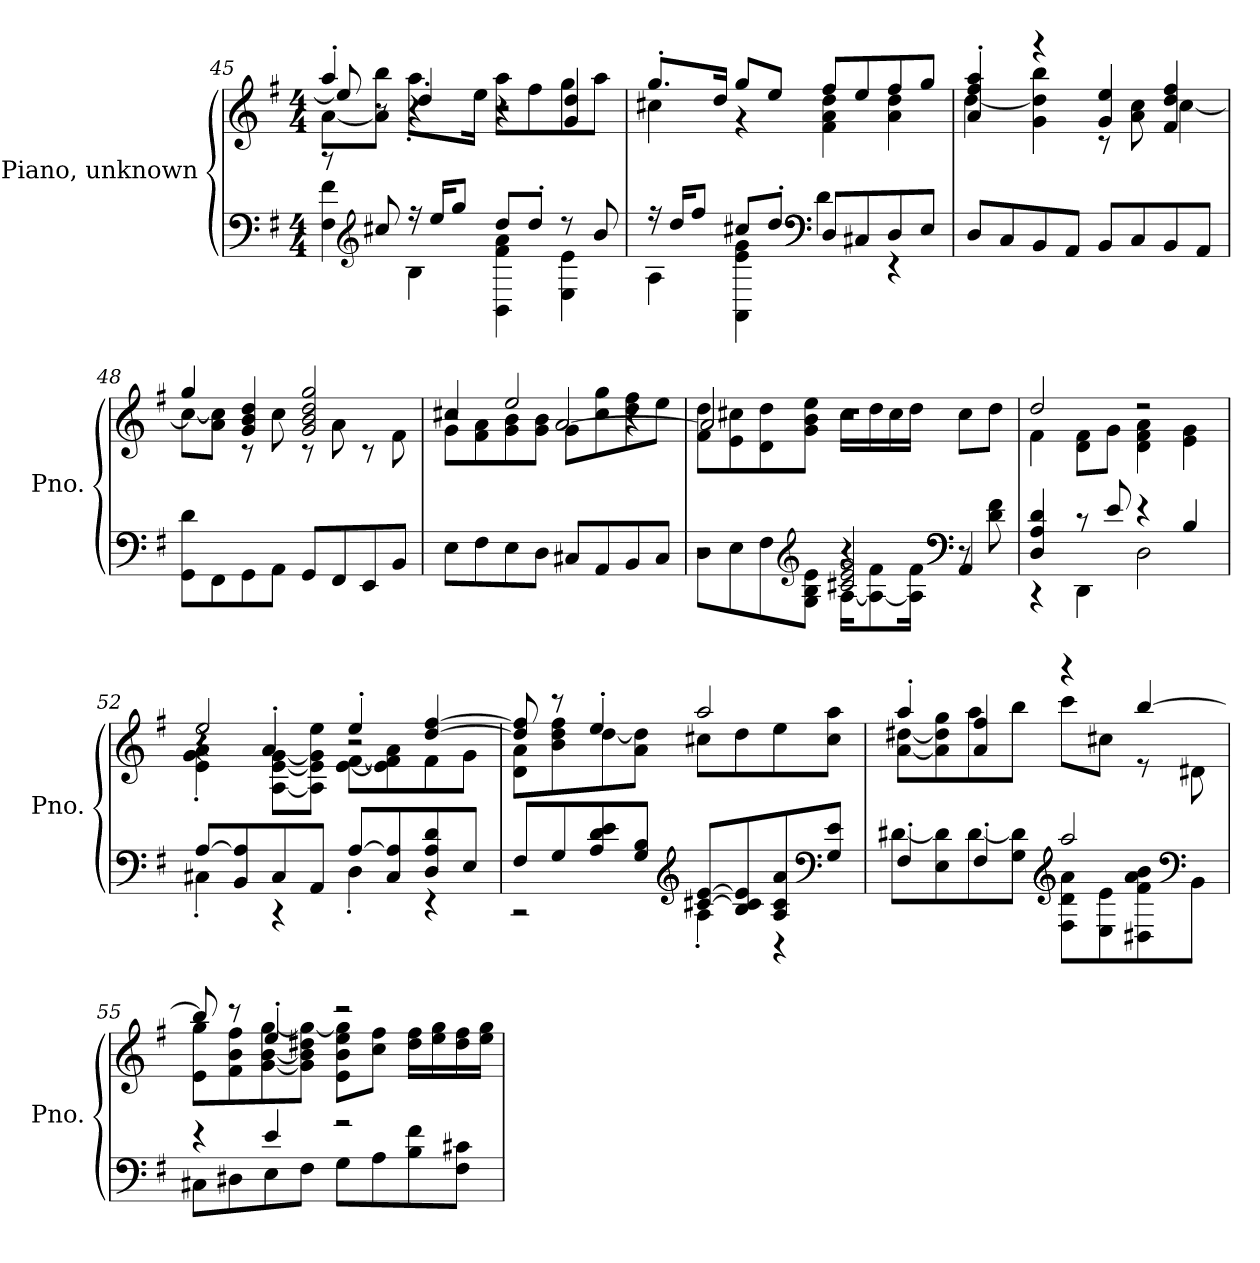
**kern	**kern
*part1	*part1
*staff2	*staff1
*I"Piano, unknown	*
*I'Pno.	*
*clefF4	*clefG2
*k[f#]	*k[f#]
*M4/4	*M4/4
=45	=45
*^	*^
*	*	*	*^
8r	4F#\ 4f#\	4aa'/	[8a\L	8ee/]
*clefG2	*	*	*	*
8cc#X/	.	.	8a\] 8bb\J	8r
16r	4B\	4r	8.aa'\L	4dd/
16ee/KL	.	.	.	.
8gg/J	.	.	.	.
.	.	.	16ee\Jk	.
8dd/L	4BB\ 4f#\ 4a\	2r	8aa\L	4r
8dd'/J	.	.	8ff#\	.
8r	4E\ 4e\	.	8gg\	4g/ 4dd/
8b/	.	.	8aa\J	.
*	*	*	*v	*v
=46	=46	=46	=46
16r	4A\	8.gg'/L	4cc#X\
16dd/KL	.	.	.
8ff#/J	.	.	.
.	.	16dd/Jk	.
8cc#X/L	4AA\ 4e\ 4g\	8gg/L	4r
8dd'/J	.	8ee/J	.
*clefF4	*	*	*
8D/L	4d\	8ff#/L	4f#\ 4a\ 4dd\
8C#X/	.	8ee/	.
8D/	4r	8ff#/	4a\ 4dd\
8E/J	.	8gg/J	.
*v	*v	*	*
!!LO:LB:g=z	!!
=47	=47	=47
8D/L	4a/' 4ff#/' 4aa/'	[4dd\
8C/	.	.
8BB/	4r	4g\ 4dd\] 4bb\
8AA/J	.	.
8BB/L	4g/ 4ee/	8r
8C/	.	8a\ 8cc\
8BB/	4f#/ 4dd/ 4ff#/	[4cc\
8AA/J	.	.
=48	=48	=48
8GG\ 8d\L	4gg/	8cc\L_
8FF#\	.	8a\ 8cc\]J
8GG\	4g/ 4b/ 4dd/	8r
8AA\J	.	8cc\
8GG/L	2g/ 2b/ 2dd/ 2gg/	8r
8FF#/	.	8a\
8EE/	.	8r
8BB/J	.	8f#\
=49	=49	=49
*	*	*^
8E\L	4cc#X/	8g\L	2r
8F#\	.	8f#\ 8a\	.
8E\	2ee/	8g\ 8b\	.
8D\J	.	8g\ 8b\J	.
8C#X/L	.	8g\L	[2a/
8AA/	.	8cc#\ 8gg\	.
8BB/	4r	8dd\ 8ff#\	.
8C#/J	.	8ee\J	.
=50	=50	=50	=50
*^	*	*	*
*	*^	*	*	*
2r	8D\L	2r	1r	8f#\ 8dd\L	2a/]
.	8E\	.	.	8e\ 8cc#X\	.
.	8F#\	.	.	8d\ 8dd\	.
*clefG2	*	*	*	*	*
.	8G\ 8B\ 8e\J	.	.	8g\ 8b\ 8ee\J	.
2c#X/ 2e/ 2g/	[16A\KL	4r	.	16cc#\LL	2r
.	8A\_ 8f#\	.	.	16dd\	.
.	.	.	.	16cc#\	.
.	16A\] 16f#\Jk	.	.	16dd\JJ	.
*clefF4	*	*	*	*	*
.	8r	4AA/	.	8cc#\L	.
.	8d\ 8f#\	.	.	8dd\J	.
*	*v	*v	*	*	*
*	*	*	*v	*v
!!LO:LB:g=z
=51	=51	=51	=51
4D/ 4A/ 4d/	4r	2dd/	4f#\
8r	4DD\	.	8d\ 8f#\L
8e/	.	.	8g\J
4r	2D\	2r	4d\ 4f#\ 4a\
4B/	.	.	4e\ 4g\
=52	=52	=52	=52
*	*	*	*^
[8A/L	4C#X'\	2ee/	4e\' 4g\' 4a\'	4r
8BB/ 8A/]	.	.	.	.
8C#/	4r	.	[8A\ [8e\ [8g\L	4a'/
8AA/J	.	.	8A\] 8e\] 8g\] 8ee\J	.
[8A/L	4D'\	4ee'/	[8e\ [8f#\L	2r
8C#/ 8A/]	.	.	8e\] 8f#\] 8a\	.
8D/ 8A/ 8d/	4r	[4dd/ [4ff#/	8f#\	.
8E/J	.	.	8g\J	.
*	*	*	*v	*v
=53	=53	=53	=53
8F#/L	2r	8dd/] 8ff#/]	8d\ 8a\L
8G/	.	8r	8b\ 8dd\ 8ff#\
8A/ 8d/ 8e/	.	4ee'/	[8dd\
8G/ 8B/J	.	.	8a\ 8dd\]J
*clefG2	*	*	*
[8c#X/ [8e/L	4A'\	2aa/	8cc#X\L
8B/ 8c#/] 8e/]	.	.	8dd\
8A/ 8c#/ 8a/	4r	.	8ee\
*clefF4	*	*	*
8G/ 8e/J	.	.	8cc#\ 8aa\J
!!LO:PB:g=z	!!
=54	=54	=54	=54
4F#'/	[8d#X\L	4aa'/	[8a\ [8dd#X\L
.	8E\ 8d#\]	.	8a\] 8dd#\] 8gg\
4F#'/	[8d#\	4a/ 4ff#/	8aa\
.	8G\ 8d#\]J	.	8bb\J
*clefG2	*	*	*
2aa/	8F#\ 8d#\ 8a\L	4r	8ccc\L
.	8E\ 8e\	.	8cc#X\J
.	8D#X\ 8f#\ 8a\ 8b\	[4bb/	8r
*clefF4	*	*	*
.	8BB\J	.	8d#X\
=55	=55	=55	=55
4r	8C#X\L	8bb/]	8e\ 8gg\L
.	8D#X\	8r	8f#\ 8b\ 8ff#\
4e/	8E\	4ee'/	[8g\ [8b\ [8gg\
.	8F#\J	.	8g\] 8b\] 8dd#X\ 8gg\_J
2r	8G\L	2r	8e\ 8b\ 8ee\ 8gg\]L
.	8A\	.	8cc\ 8ff#\J
.	8B\ 8f#\	.	16dd#\ 16ff#\LL
.	.	.	16ee\ 16gg\
.	8F#\ 8c#X\J	.	16dd#\ 16ff#\
.	.	.	16ee\ 16gg\JJ
*v	*v	*	*
*	*v	*v
=	=
*-	*-
